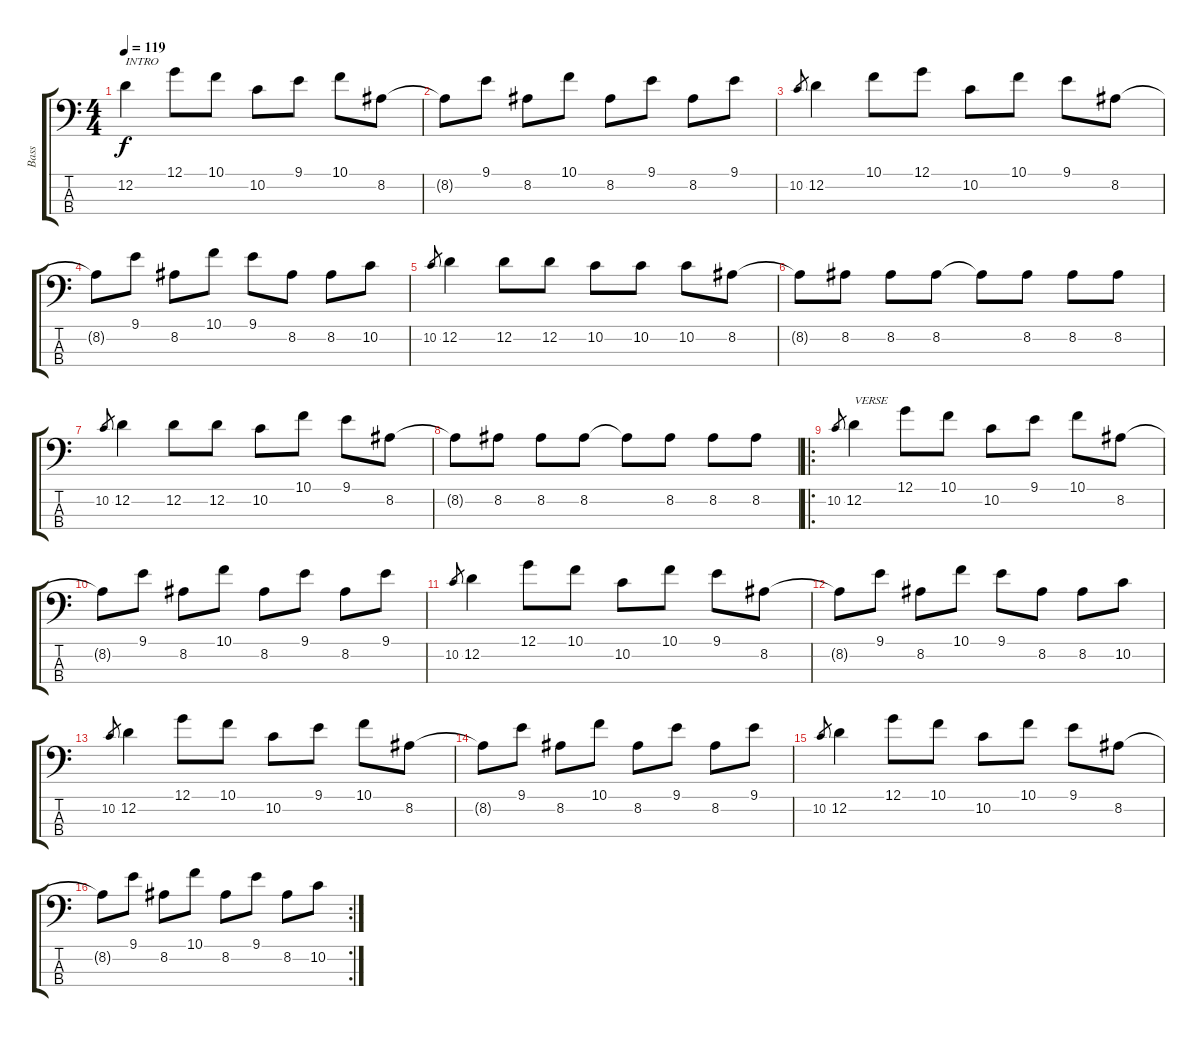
\track ("Bass" "Bass") {instrument electricbassfinger}
\staff {score tabs}
\tuning (G2 D2 A1 E1) {hide}
\ts (4 4)
\tempo 119
\clef f4
\ks c
12.2.4{txt "INTRO" dy f instrument electricbassfinger} 12.1.8 10.1.8 10.2.8 9.1.8 10.1.8 8.2.8 |
8.2{t}.8 9.1.8 8.2.8 10.1.8 8.2.8 9.1.8 8.2.8 9.1.8 |
10.2.8{gr} 12.2.4 10.1.8 12.1.8 10.2.8 10.1.8 9.1.8 8.2.8 |
8.2{t}.8 9.1.8 8.2.8 10.1.8 9.1.8 8.2.8 8.2.8 10.2.8 |
10.2.8{gr} 12.2.4 12.2.8 12.2.8 10.2.8 10.2.8 10.2.8 8.2.8 |
8.2{t}.8 8.2.8 8.2.8 8.2.8 8.2{t}.8 8.2.8 8.2.8 8.2.8 |
10.2.8{gr} 12.2.4 12.2.8 12.2.8 10.2.8 10.1.8 9.1.8 8.2.8 |
8.2{t}.8 8.2.8 8.2.8 8.2.8 8.2{t}.8 8.2.8 8.2.8 8.2.8 |
\ro
10.2.8{gr} 12.2.4{txt "VERSE"} 12.1.8 10.1.8 10.2.8 9.1.8 10.1.8 8.2.8 |
8.2{t}.8 9.1.8 8.2.8 10.1.8 8.2.8 9.1.8 8.2.8 9.1.8 |
10.2.8{gr} 12.2.4 12.1.8 10.1.8 10.2.8 10.1.8 9.1.8 8.2.8 |
8.2{t}.8 9.1.8 8.2.8 10.1.8 9.1.8 8.2.8 8.2.8 10.2.8 |
10.2.8{gr} 12.2.4 12.1.8 10.1.8 10.2.8 9.1.8 10.1.8 8.2.8 |
8.2{t}.8 9.1.8 8.2.8 10.1.8 8.2.8 9.1.8 8.2.8 9.1.8 |
10.2.8{gr} 12.2.4 12.1.8 10.1.8 10.2.8 10.1.8 9.1.8 8.2.8 |
\rc 2
8.2{t}.8 9.1.8 8.2.8 10.1.8 8.2.8 9.1.8 8.2.8 10.2.8
